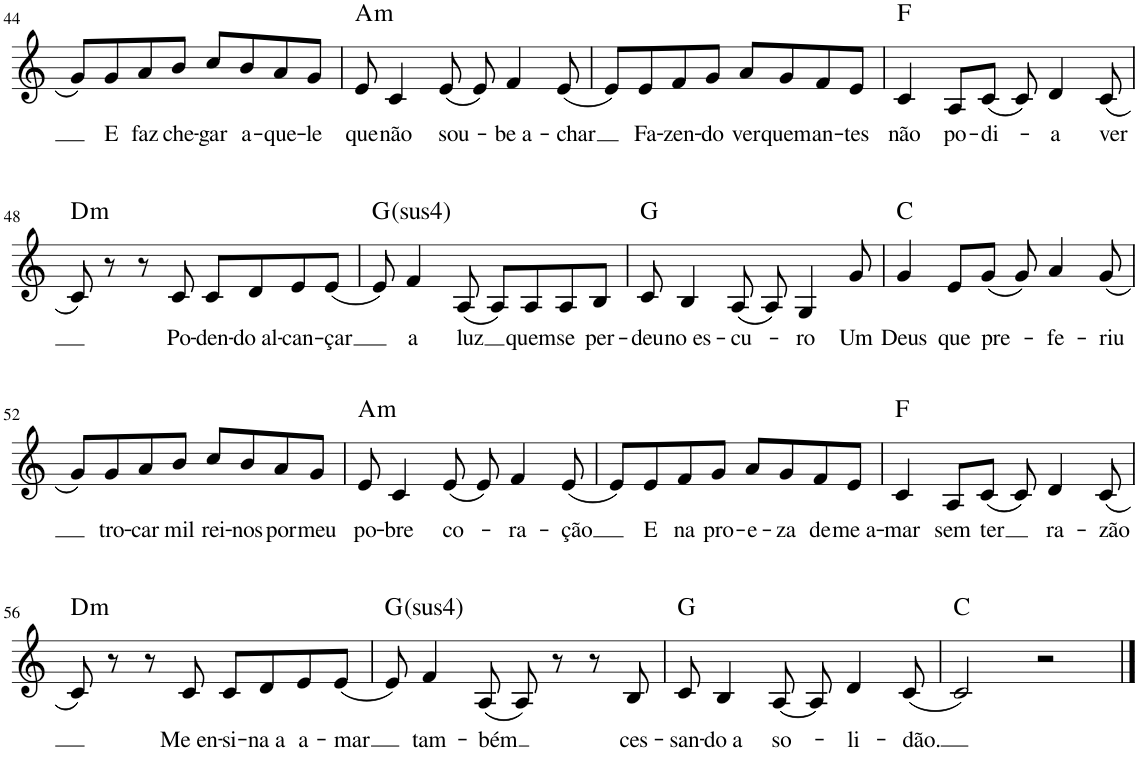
**kern	**text	**harte
*part1	*part1	*part1
*staff1	*staff1	*
*I"Voz	*	*
*I'Vo.	*	*
!!LO:PB:g=z
*clefG2	*	*
*k[]	*	*
*M4/4	*	*
=44	=44	=44
8g/L	.	.
!	!LO:LY:b	!
8g/	E	.
!	!LO:LY:b	!
8a/	faz	.
!	!LO:LY:b	!
8b/J	che-	.
!	!LO:LY:b	!
8cc/L	-gar	.
!	!LO:LY:b	!
8b/	a-	.
!	!LO:LY:b	!
8a/	-que-	.
!	!LO:LY:b	!
8g/J	-le	.
=45	=45	=45
!	!LO:LY:b	!LO:H:kt=m
8e/	que	A:min
!	!LO:LY:b	!
4c/	não	.
!	!LO:LY:b	!
(8e/	sou-	.
8e/)	.	.
!	!LO:LY:b	!
4f/	-be a-	.
!	!LO:LY:b	!
(8e/	-char	.
=46	=46	=46
8e/L)	.	.
!	!LO:LY:b	!
8e/	Fa-	.
!	!LO:LY:b	!
8f/	-zen-	.
!	!LO:LY:b	!
8g/J	-do	.
!	!LO:LY:b	!
8a/L	ver	.
!	!LO:LY:b	!
8g/	quem	.
!	!LO:LY:b	!
8f/	an-	.
!	!LO:LY:b	!
8e/J	-tes	.
=47	=47	=47
!	!LO:LY:b	!
4c/	não	F:maj
!	!LO:LY:b	!
8A/L	po-	.
!	!LO:LY:b	!
(8c/J	-di-	.
8c/)	.	.
!	!LO:LY:b	!
4d/	-a	.
!	!LO:LY:b	!
(8c/	ver	.
!!LO:LB:g=z
=48	=48	=48
!	!	!LO:H:kt=m
8c/)	.	D:min
8r	.	.
8r	.	.
!	!LO:LY:b	!
8c/	Po-	.
!	!LO:LY:b	!
8c/L	-den-	.
!	!LO:LY:b	!
8d/	-do al-	.
!	!LO:LY:b	!
8e/	-can-	.
!	!LO:LY:b	!
(8e/J	-çar	.
=49	=49	=49
!	!	!LO:H:kt=4
8e/)	.	G:sus4
!	!LO:LY:b	!
4f/	a	.
!	!LO:LY:b	!
(8A/	luz	.
8A/L)	.	.
!	!LO:LY:b	!
8A/	quem	.
!	!LO:LY:b	!
8A/	se	.
!	!LO:LY:b	!
8B/J	per-	.
=50	=50	=50
!	!LO:LY:b	!
8c/	-deu	G:maj
!	!LO:LY:b	!
4B/	no es-	.
!	!LO:LY:b	!
(8A/	-cu-	.
8A/)	.	.
!	!LO:LY:b	!
4G/	-ro	.
!	!LO:LY:b	!
8g/	Um	.
=51	=51	=51
!	!LO:LY:b	!
4g/	Deus	C:maj
!	!LO:LY:b	!
8e/L	que	.
!	!LO:LY:b	!
(8g/J	pre-	.
8g/)	.	.
!	!LO:LY:b	!
4a/	-fe-	.
!	!LO:LY:b	!
(8g/	-riu	.
!!LO:LB:g=z
=52	=52	=52
8g/L)	.	.
!	!LO:LY:b	!
8g/	tro-	.
!	!LO:LY:b	!
8a/	-car	.
!	!LO:LY:b	!
8b/J	mil	.
!	!LO:LY:b	!
8cc/L	rei-	.
!	!LO:LY:b	!
8b/	-nos	.
!	!LO:LY:b	!
8a/	por	.
!	!LO:LY:b	!
8g/J	meu	.
=53	=53	=53
!	!LO:LY:b	!LO:H:kt=m
8e/	po-	A:min
!	!LO:LY:b	!
4c/	-bre	.
!	!LO:LY:b	!
(8e/	co-	.
8e/)	.	.
!	!LO:LY:b	!
4f/	-ra-	.
!	!LO:LY:b	!
(8e/	-ção	.
=54	=54	=54
8e/L)	.	.
!	!LO:LY:b	!
8e/	E	.
!	!LO:LY:b	!
8f/	na	.
!	!LO:LY:b	!
8g/J	pro-	.
!	!LO:LY:b	!
8a/L	-e-	.
!	!LO:LY:b	!
8g/	-za	.
!	!LO:LY:b	!
8f/	de	.
!	!LO:LY:b	!
8e/J	me a-	.
=55	=55	=55
!	!LO:LY:b	!
4c/	-mar	F:maj
!	!LO:LY:b	!
8A/L	sem	.
!	!LO:LY:b	!
(8c/J	ter	.
8c/)	.	.
!	!LO:LY:b	!
4d/	ra-	.
!	!LO:LY:b	!
(8c/	-zão	.
!!LO:LB:g=z
=56	=56	=56
!	!	!LO:H:kt=m
8c/)	.	D:min
8r	.	.
8r	.	.
!	!LO:LY:b	!
8c/	Me en-	.
!	!LO:LY:b	!
8c/L	-si-	.
!	!LO:LY:b	!
8d/	-na a	.
!	!LO:LY:b	!
8e/	a-	.
!	!LO:LY:b	!
(8e/J	-mar	.
=57	=57	=57
!	!	!LO:H:kt=4
8e/)	.	G:sus4
!	!LO:LY:b	!
4f/	tam-	.
!	!LO:LY:b	!
(8A/	-bém	.
8A/)	.	.
8r	.	.
8r	.	.
!	!LO:LY:b	!
8B/	ces-	.
=58	=58	=58
!	!LO:LY:b	!
8c/	-san-	G:maj
!	!LO:LY:b	!
4B/	-do a	.
!	!LO:LY:b	!
[8A/	so-	.
8A/]	.	.
!	!LO:LY:b	!
4d/	-li-	.
!	!LO:LY:b	!
(8c/	-dão.	.
=59	=59	=59
2c/)	.	C:maj
2r	.	.
==	==	==
*-	*-	*-
